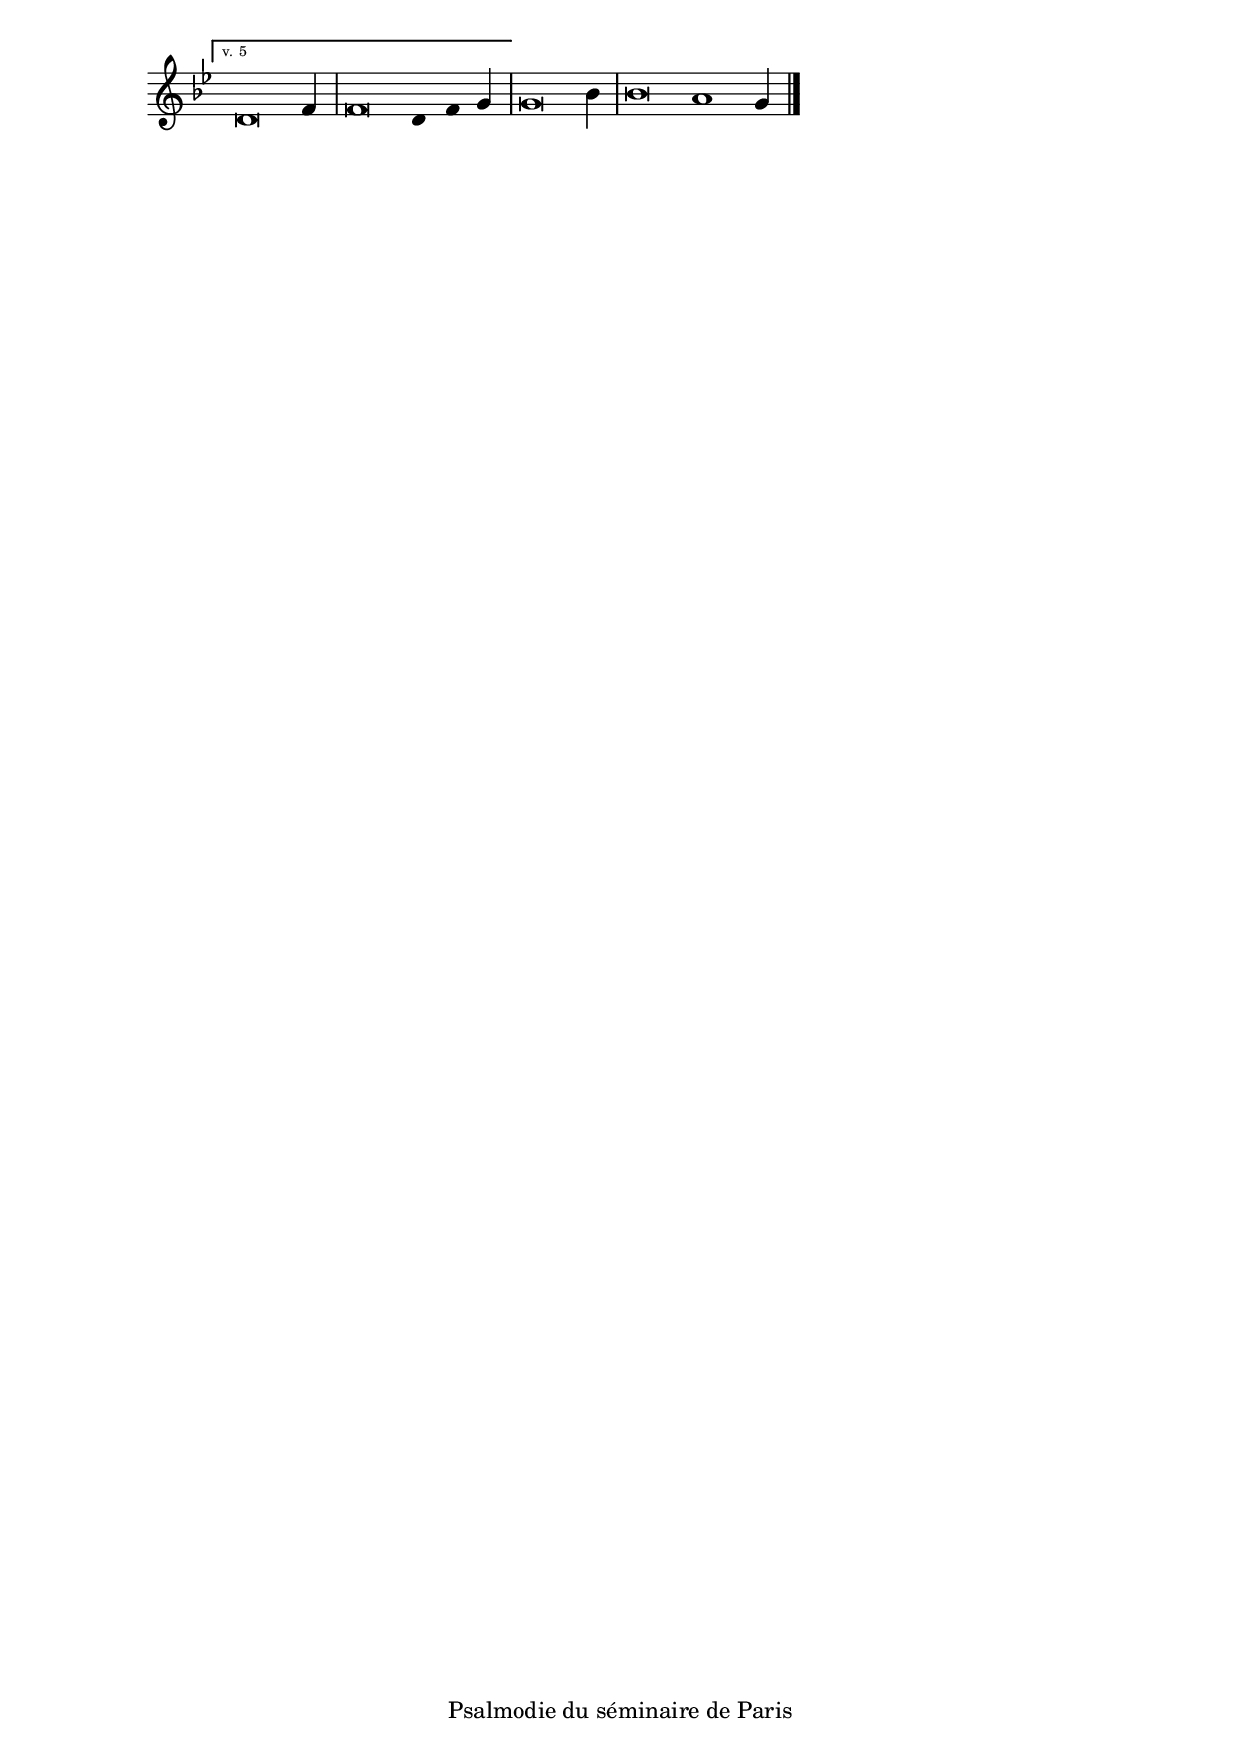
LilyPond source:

\version "2.20.0"
\language "italiano"

stemOff = \hide Staff.Stem
stemOn  = \undo \stemOff

\header {
  %title = "Psaume 129"
  %tagline = ##f
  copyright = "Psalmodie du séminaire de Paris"
}

voltaOption = \markup \text { v. 5 }

\score {
  \new Staff \with { \remove "Time_signature_engraver" }
  \relative
  {
    \key sol \minor
    \cadenzaOn
    \set Score.repeatCommands = #(list(list 'volta voltaOption))
    \stemOff re'\breve \stemOn fa4
    \bar "|"
    \stemOff fa\breve re4 fa4 \stemOn sol4
    \set Score.repeatCommands = #'((volta #f))
    \bar "|"
    \stemOff sol\breve \stemOn sib4
    \bar "|"
    \stemOff sib\breve la1 \stemOn sol4
    \bar "|."
  }
}